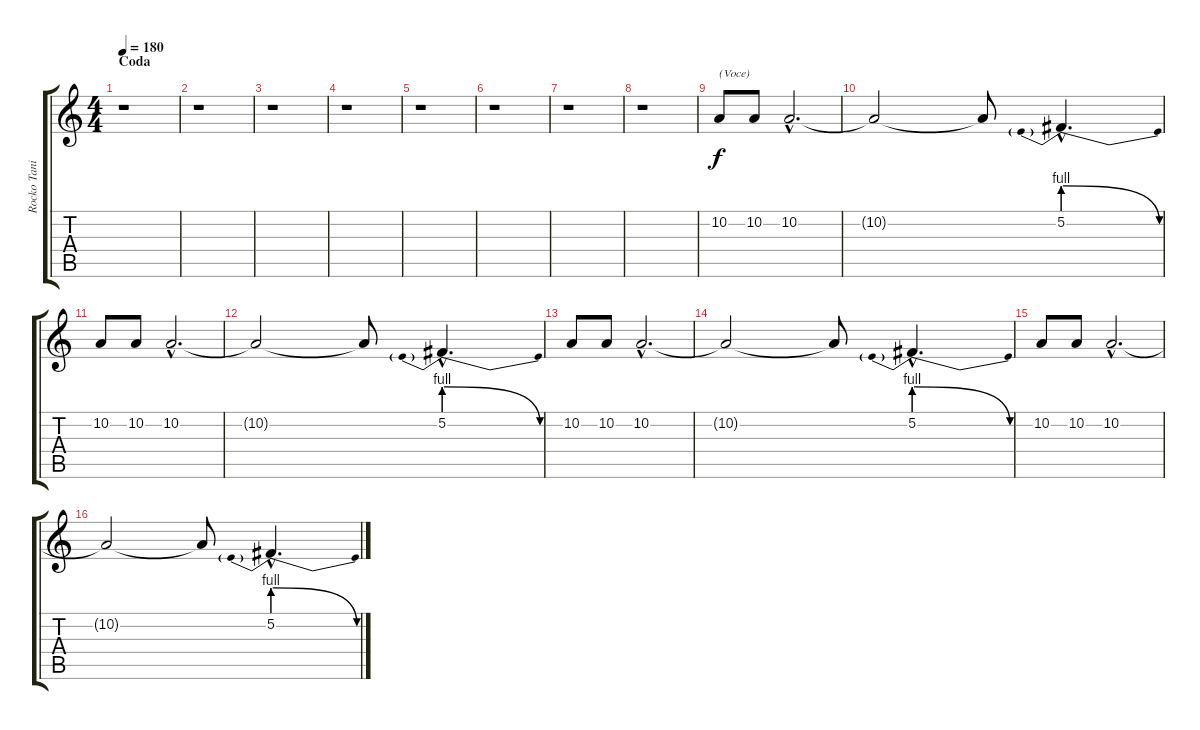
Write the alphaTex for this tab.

\track ("Rocko Tanica" "Rocko Tani") {instrument electricgrandpiano}
\staff {score tabs}
\tuning (E4 B3 G3 D3 A2 E2) {hide}
\ts (4 4)
\section ("" "Coda")
\tempo 180
\clef g2
\ks c
r.1{dy f} |
r.1 |
r.1 |
r.1 |
r.1 |
r.1 |
r.1 |
r.1 |
10.2.8{txt "(Voce)" volume 13 instrument trumpet} 10.2.8 10.2{hac}.2{d} |
10.2{t}.2 10.2{t}.8 5.2{be (prebendrelease 0 4 60 0) hac}.4{d} |
10.2.8 10.2.8 10.2{hac}.2{d} |
10.2{t}.2 10.2{t}.8 5.2{be (prebendrelease 0 4 60 0) hac}.4{d} |
10.2.8 10.2.8 10.2{hac}.2{d} |
10.2{t}.2 10.2{t}.8 5.2{be (prebendrelease 0 4 60 0) hac}.4{d} |
10.2.8 10.2.8 10.2{hac}.2{d} |
10.2{t}.2 10.2{t}.8 5.2{be (prebendrelease 0 4 60 0) hac}.4{d}
